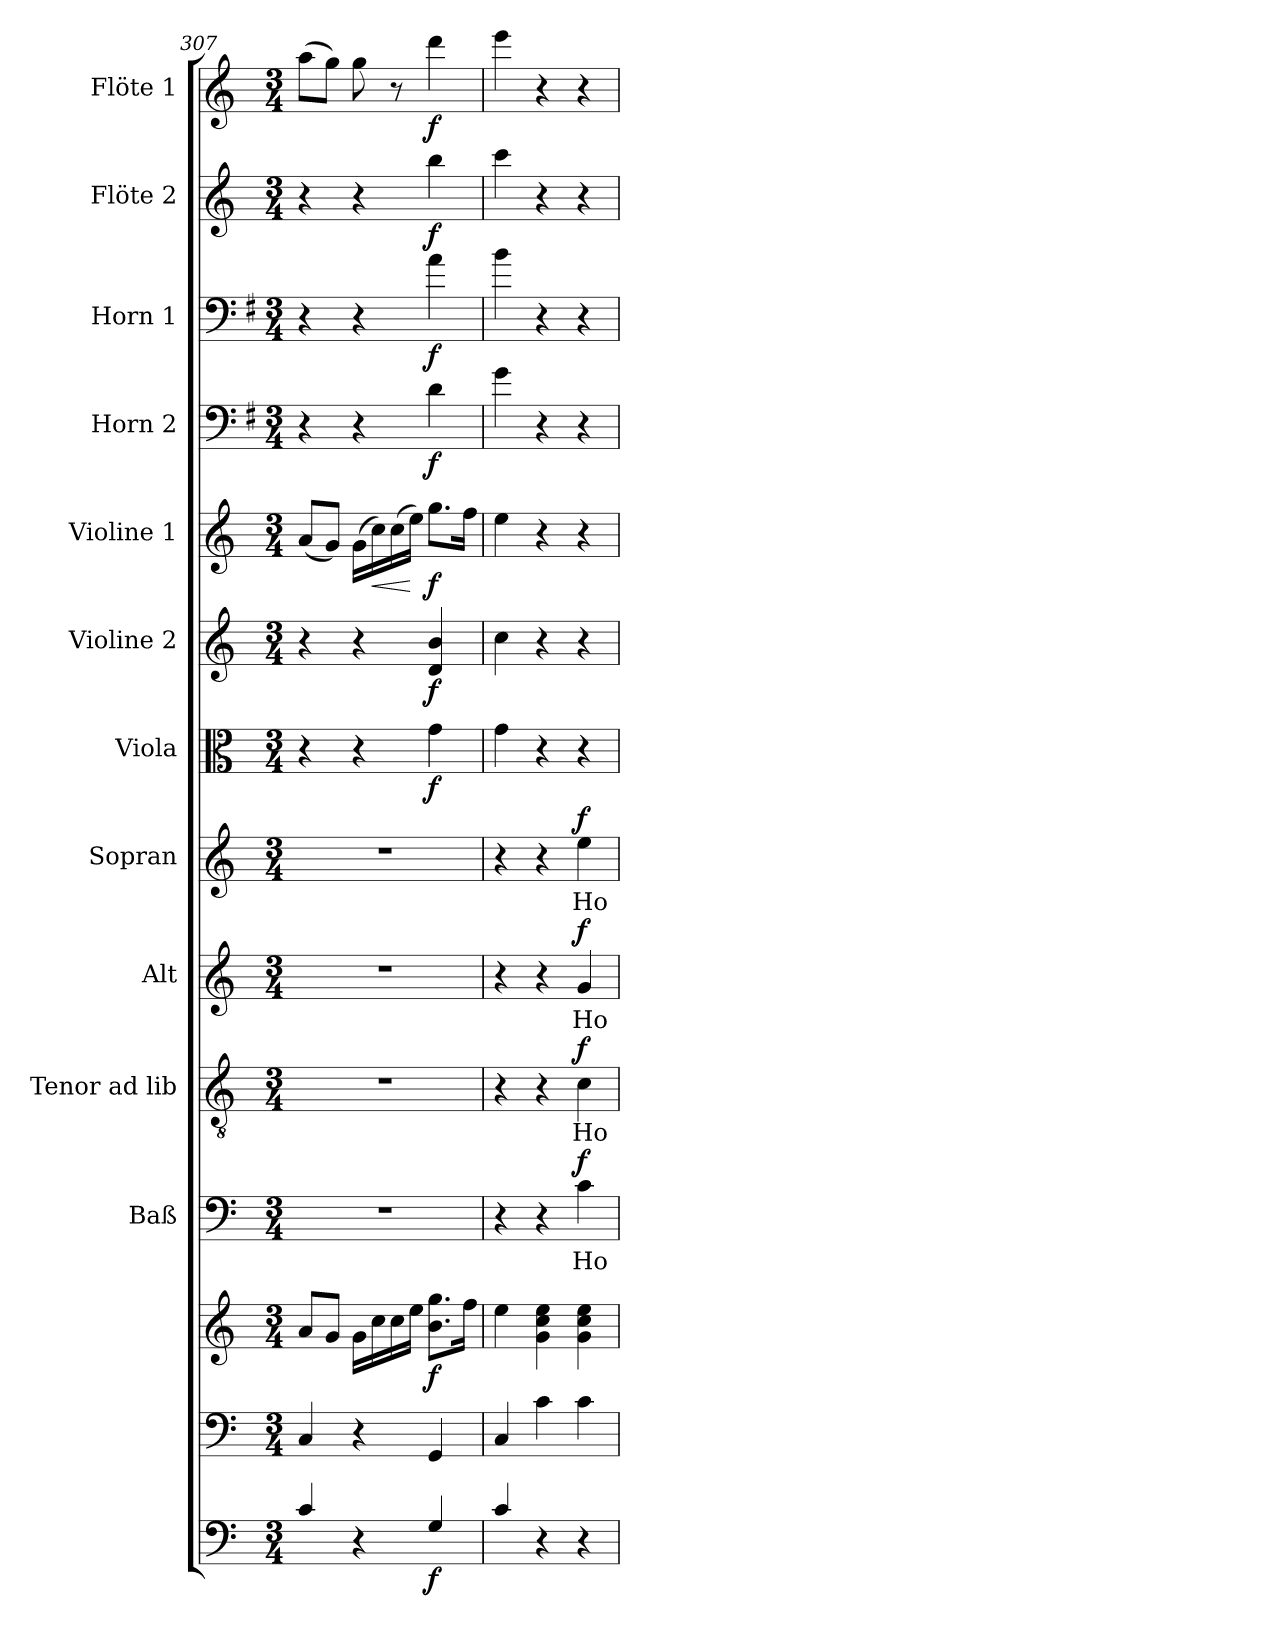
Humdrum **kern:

**kern	**dynam	**kern	**kern	**dynam	**kern	**text	**dynam	**kern	**text	**dynam	**kern	**text	**dynam	**kern	**text	**dynam	**kern	**dynam	**kern	**dynam	**kern	**dynam	**kern	**dynam	**kern	**dynam	**kern	**dynam	**kern	**dynam
*part13	*part13	*part12	*part12	*part12	*part11	*part11	*part11	*part10	*part10	*part10	*part9	*part9	*part9	*part8	*part8	*part8	*part7	*part7	*part6	*part6	*part5	*part5	*part4	*part4	*part3	*part3	*part2	*part2	*part1	*part1
*staff14	*staff14	*staff13	*staff12	*staff12/13	*staff11	*staff11	*staff11	*staff10	*staff10	*staff10	*staff9	*staff9	*staff9	*staff8	*staff8	*staff8	*staff7	*staff7	*staff6	*staff6	*staff5	*staff5	*staff4	*staff4	*staff3	*staff3	*staff2	*staff2	*staff1	*staff1
*	*	*	*	*	*I"Baß	*	*	*I"Tenor ad lib	*	*	*I"Alt	*	*	*I"Sopran	*	*	*I"Viola	*	*I"Violine 2	*	*I"Violine 1	*	*I"Horn 2	*	*I"Horn 1	*	*I"Flöte 2	*	*I"Flöte 1	*
*	*	*	*	*	*I'Baß	*	*	*I'Ten	*	*	*I'Alt	*	*	*I'Sop	*	*	*I'Vla.	*	*I'Vln. 2	*	*I'Vln. 1	*	*I'Hrn. 2	*	*I'Hrn. 1	*	*I'Fl. 2	*	*I'Fl. 1	*
*clefF4	*	*clefF4	*clefG2	*	*clefF4	*	*	*clefGv2	*	*	*clefG2	*	*	*clefG2	*	*	*clefC3	*	*clefG2	*	*clefG2	*	*clefF4	*	*clefF4	*	*clefG2	*	*clefG2	*
*ITrd7c12	*	*	*	*	*	*	*	*	*	*	*	*	*	*	*	*	*	*	*	*	*	*	*ITrd4c7	*	*ITrd4c7	*	*	*	*	*
*k[]	*	*k[]	*k[]	*	*k[]	*	*	*k[]	*	*	*k[]	*	*	*k[]	*	*	*k[]	*	*k[]	*	*k[]	*	*k[]	*	*k[]	*	*k[]	*	*k[]	*
*C:	*	*C:	*C:	*	*C:	*	*	*C:	*	*	*C:	*	*	*C:	*	*	*C:	*	*C:	*	*C:	*	*C:	*	*C:	*	*C:	*	*C:	*
*M3/4	*	*M3/4	*M3/4	*	*M3/4	*	*	*M3/4	*	*	*M3/4	*	*	*M3/4	*	*	*M3/4	*	*M3/4	*	*M3/4	*	*M3/4	*	*M3/4	*	*M3/4	*	*M3/4	*
=307	=307	=307	=307	=307	=307	=307	=307	=307	=307	=307	=307	=307	=307	=307	=307	=307	=307	=307	=307	=307	=307	=307	=307	=307	=307	=307	=307	=307	=307	=307
4C/	.	4C/	8a/L	.	2.r	.	.	2.r	.	.	2.r	.	.	2.r	.	.	4r	.	4r	.	(<8a/L	.	4r	.	4r	.	4r	.	(>8aa\L	.
.	.	.	8g/J	.	.	.	.	.	.	.	.	.	.	.	.	.	.	.	.	.	8g/J)	.	.	.	.	.	.	.	8gg\J)	.
4r	.	4r	16g\LL	.	.	.	.	.	.	.	.	.	.	.	.	.	4r	.	4r	.	(>16g\LL	.	4r	.	4r	.	4r	.	8gg\	.
!	!	!	!	!	!	!	!	!	!	!	!	!	!	!	!	!	!	!	!	!	!	!LO:HP:b	!	!	!	!	!	!	!	!
.	.	.	16cc\	.	.	.	.	.	.	.	.	.	.	.	.	.	.	.	.	.	16cc\)	<	.	.	.	.	.	.	.	.
.	.	.	16cc\	.	.	.	.	.	.	.	.	.	.	.	.	.	.	.	.	.	(>16cc\	.	.	.	.	.	.	.	8r	.
.	.	.	16ee\JJ	.	.	.	.	.	.	.	.	.	.	.	.	.	.	.	.	.	16ee\JJ)	[	.	.	.	.	.	.	.	.
!	!LO:DY:b	!	!	!LO:DY:b	!	!	!	!	!	!	!	!	!	!	!	!	!	!LO:DY:b	!	!LO:DY:b	!	!LO:DY:b	!	!LO:DY:b	!	!LO:DY:b	!	!LO:DY:b	!	!LO:DY:b
4GG/	f	4GG/	8.b\ 8.gg\L	f	.	.	.	.	.	.	.	.	.	.	.	.	4g\	f	4d/ 4b/	f	8.gg\L	f	4G\	f	4d\	f	4bb\	f	4ddd\	f
.	.	.	16ff\Jk	.	.	.	.	.	.	.	.	.	.	.	.	.	.	.	.	.	16ff\Jk	.	.	.	.	.	.	.	.	.
=308	=308	=308	=308	=308	=308	=308	=308	=308	=308	=308	=308	=308	=308	=308	=308	=308	=308	=308	=308	=308	=308	=308	=308	=308	=308	=308	=308	=308	=308	=308
4C/	.	4C/	4ee\	.	4r	.	.	4r	.	.	4r	.	.	4r	.	.	4g\	.	4cc\	.	4ee\	.	4c\	.	4e\	.	4ccc\	.	4eee\	.
4r	.	4c\	4g\ 4cc\ 4ee\	.	4r	.	.	4r	.	.	4r	.	.	4r	.	.	4r	.	4r	.	4r	.	4r	.	4r	.	4r	.	4r	.
!	!	!	!	!	!	!LO:LY:b	!LO:DY:a	!	!LO:LY:b	!LO:DY:a	!	!LO:LY:b	!LO:DY:a	!	!LO:LY:b	!LO:DY:a	!	!	!	!	!	!	!	!	!	!	!	!	!	!
4r	.	4c\	4g\ 4cc\ 4ee\	.	4c\	Ho-	f	4c\	Ho-	f	4g/	Ho-	f	4ee\	Ho-	f	4r	.	4r	.	4r	.	4r	.	4r	.	4r	.	4r	.
=	=	=	=	=	=	=	=	=	=	=	=	=	=	=	=	=	=	=	=	=	=	=	=	=	=	=	=	=	=	=
*-	*-	*-	*-	*-	*-	*-	*-	*-	*-	*-	*-	*-	*-	*-	*-	*-	*-	*-	*-	*-	*-	*-	*-	*-	*-	*-	*-	*-	*-	*-
